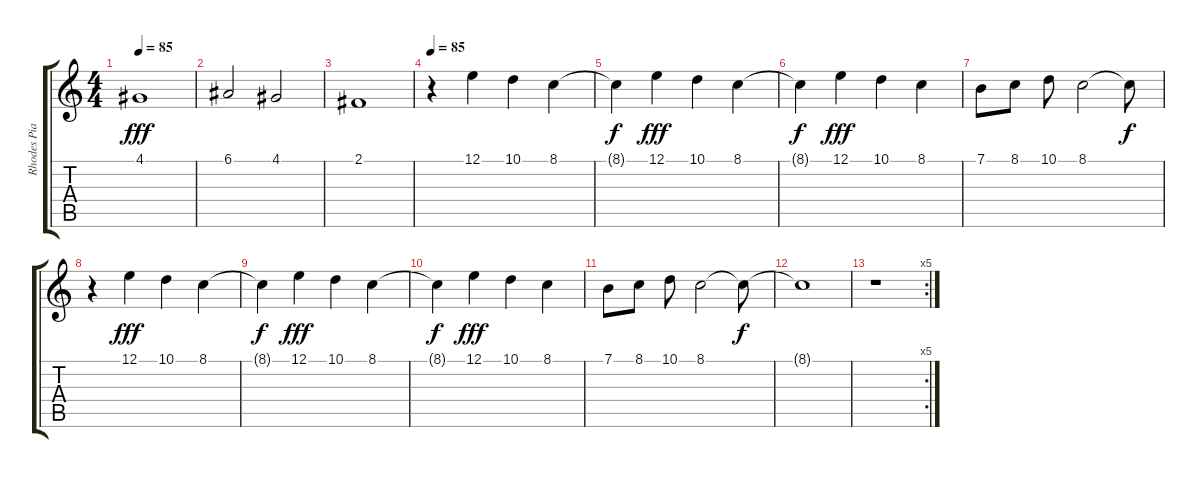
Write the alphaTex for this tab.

\track ("Rhodes Piano 3" "Rhodes Pia") {instrument electricpiano1}
\staff {score tabs}
\tuning (E4 B3 G3 D3 A2 E2) {hide}
\ts (4 4)
\tempo 85
\clef g2
\ks c
4.1.1{dy fff} |
6.1.2 4.1.2 |
2.1.1 |
\tempo 85
r.4 12.1.4 10.1.4 8.1.4 |
8.1{t}.4{dy f} 12.1.4{dy fff} 10.1.4 8.1.4 |
8.1{t}.4{dy f} 12.1.4{dy fff} 10.1.4 8.1.4 |
7.1.8 8.1.8 10.1.8 8.1.2 8.1{t}.8{dy f} |
r.4 12.1.4{dy fff} 10.1.4 8.1.4 |
8.1{t}.4{dy f} 12.1.4{dy fff} 10.1.4 8.1.4 |
8.1{t}.4{dy f} 12.1.4{dy fff} 10.1.4 8.1.4 |
7.1.8 8.1.8 10.1.8 8.1.2 8.1{t}.8{dy f} |
8.1{t}.1 |
\rc 5
r.1
